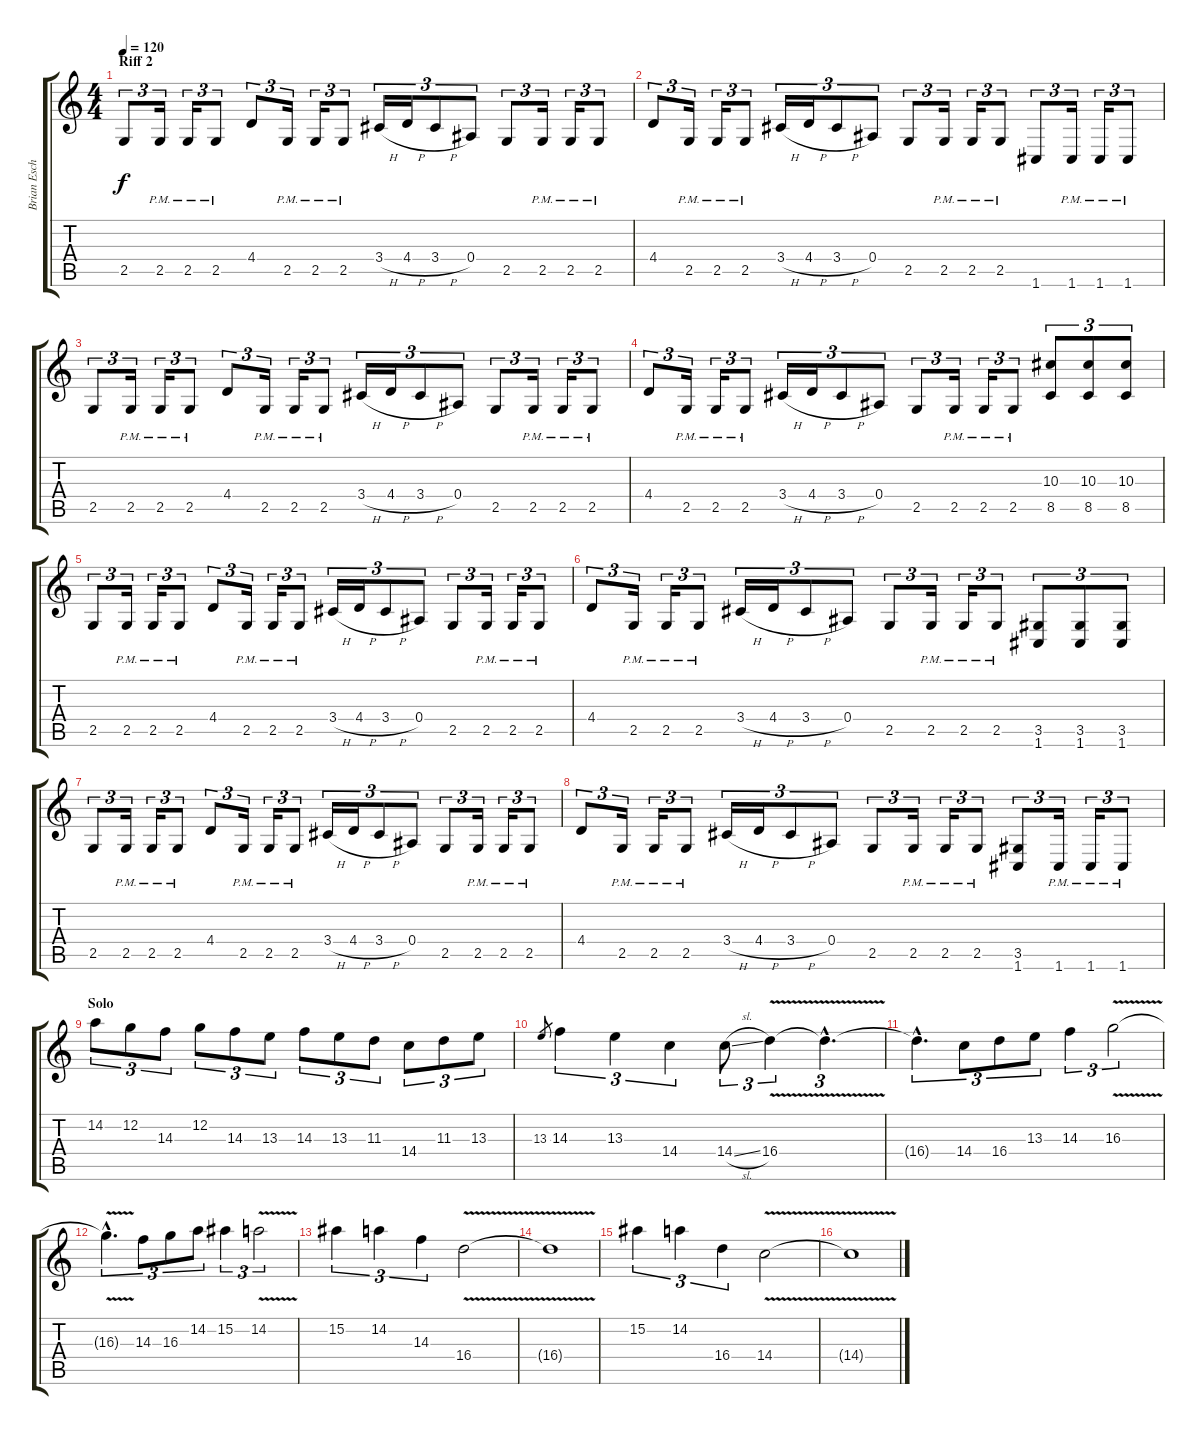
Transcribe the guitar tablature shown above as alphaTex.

\track ("Brian Eschbach (Lead Guitar)" "Brian Esch") {instrument distortionguitar}
\staff {score tabs}
\tuning (C4 G3 Eb3 Bb2 F2 C2) {hide}
\ts (4 4)
\section ("" "Riff 2")
\tempo 120
\clef g2
\ks c
2.5.8{tu (3 2) dy f} 2.5{pm}.16{tu (3 2)} 2.5{pm}.16{tu (3 2)} 2.5{pm}.8{tu (3 2)} 4.4.8{tu (3 2)} 2.5{pm}.16{tu (3 2)} 2.5{pm}.16{tu (3 2)} 2.5{pm}.8{tu (3 2)} 3.4{h}.16{tu (3 2)} 4.4{h}.16{tu (3 2)} 3.4{h}.8{tu (3 2)} 0.4.8{tu (3 2)} 2.5.8{tu (3 2)} 2.5{pm}.16{tu (3 2)} 2.5{pm}.16{tu (3 2)} 2.5{pm}.8{tu (3 2)} |
4.4.8{tu (3 2)} 2.5{pm}.16{tu (3 2)} 2.5{pm}.16{tu (3 2)} 2.5{pm}.8{tu (3 2)} 3.4{h}.16{tu (3 2)} 4.4{h}.16{tu (3 2)} 3.4{h}.8{tu (3 2)} 0.4.8{tu (3 2)} 2.5.8{tu (3 2)} 2.5{pm}.16{tu (3 2)} 2.5{pm}.16{tu (3 2)} 2.5{pm}.8{tu (3 2)} 1.6.8{tu (3 2)} 1.6{pm}.16{tu (3 2)} 1.6{pm}.16{tu (3 2)} 1.6{pm}.8{tu (3 2)} |
2.5.8{tu (3 2)} 2.5{pm}.16{tu (3 2)} 2.5{pm}.16{tu (3 2)} 2.5{pm}.8{tu (3 2)} 4.4.8{tu (3 2)} 2.5{pm}.16{tu (3 2)} 2.5{pm}.16{tu (3 2)} 2.5{pm}.8{tu (3 2)} 3.4{h}.16{tu (3 2)} 4.4{h}.16{tu (3 2)} 3.4{h}.8{tu (3 2)} 0.4.8{tu (3 2)} 2.5.8{tu (3 2)} 2.5{pm}.16{tu (3 2)} 2.5{pm}.16{tu (3 2)} 2.5{pm}.8{tu (3 2)} |
4.4.8{tu (3 2)} 2.5{pm}.16{tu (3 2)} 2.5{pm}.16{tu (3 2)} 2.5{pm}.8{tu (3 2)} 3.4{h}.16{tu (3 2)} 4.4{h}.16{tu (3 2)} 3.4{h}.8{tu (3 2)} 0.4.8{tu (3 2)} 2.5.8{tu (3 2)} 2.5{pm}.16{tu (3 2)} 2.5{pm}.16{tu (3 2)} 2.5{pm}.8{tu (3 2)} (10.3 8.5).8{tu (3 2)} (10.3 8.5).8{tu (3 2)} (10.3 8.5).8{tu (3 2)} |
2.5.8{tu (3 2)} 2.5{pm}.16{tu (3 2)} 2.5{pm}.16{tu (3 2)} 2.5{pm}.8{tu (3 2)} 4.4.8{tu (3 2)} 2.5{pm}.16{tu (3 2)} 2.5{pm}.16{tu (3 2)} 2.5{pm}.8{tu (3 2)} 3.4{h}.16{tu (3 2)} 4.4{h}.16{tu (3 2)} 3.4{h}.8{tu (3 2)} 0.4.8{tu (3 2)} 2.5.8{tu (3 2)} 2.5{pm}.16{tu (3 2)} 2.5{pm}.16{tu (3 2)} 2.5{pm}.8{tu (3 2)} |
4.4.8{tu (3 2)} 2.5{pm}.16{tu (3 2)} 2.5{pm}.16{tu (3 2)} 2.5{pm}.8{tu (3 2)} 3.4{h}.16{tu (3 2)} 4.4{h}.16{tu (3 2)} 3.4{h}.8{tu (3 2)} 0.4.8{tu (3 2)} 2.5.8{tu (3 2)} 2.5{pm}.16{tu (3 2)} 2.5{pm}.16{tu (3 2)} 2.5{pm}.8{tu (3 2)} (3.5 1.6).8{tu (3 2)} (3.5 1.6).8{tu (3 2)} (3.5 1.6).8{tu (3 2)} |
2.5.8{tu (3 2)} 2.5{pm}.16{tu (3 2)} 2.5{pm}.16{tu (3 2)} 2.5{pm}.8{tu (3 2)} 4.4.8{tu (3 2)} 2.5{pm}.16{tu (3 2)} 2.5{pm}.16{tu (3 2)} 2.5{pm}.8{tu (3 2)} 3.4{h}.16{tu (3 2)} 4.4{h}.16{tu (3 2)} 3.4{h}.8{tu (3 2)} 0.4.8{tu (3 2)} 2.5.8{tu (3 2)} 2.5{pm}.16{tu (3 2)} 2.5{pm}.16{tu (3 2)} 2.5{pm}.8{tu (3 2)} |
4.4.8{tu (3 2)} 2.5{pm}.16{tu (3 2)} 2.5{pm}.16{tu (3 2)} 2.5{pm}.8{tu (3 2)} 3.4{h}.16{tu (3 2)} 4.4{h}.16{tu (3 2)} 3.4{h}.8{tu (3 2)} 0.4.8{tu (3 2)} 2.5.8{tu (3 2)} 2.5{pm}.16{tu (3 2)} 2.5{pm}.16{tu (3 2)} 2.5{pm}.8{tu (3 2)} (3.5 1.6).8{tu (3 2)} 1.6{pm}.16{tu (3 2)} 1.6{pm}.16{tu (3 2)} 1.6{pm}.8{tu (3 2)} |
\section ("" "Solo")
14.2.8{tu (3 2) balance 8} 12.2.8{tu (3 2)} 14.3.8{tu (3 2)} 12.2.8{tu (3 2)} 14.3.8{tu (3 2)} 13.3.8{tu (3 2)} 14.3.8{tu (3 2)} 13.3.8{tu (3 2)} 11.3.8{tu (3 2)} 14.4.8{tu (3 2)} 11.3.8{tu (3 2)} 13.3.8{tu (3 2)} |
13.3.8{gr} 14.3.4{tu (3 2)} 13.3.4{tu (3 2)} 14.4.4{tu (3 2)} 14.4{sl}.8{tu (3 2)} 16.4{v}.4{tu (3 2)} 16.4{hac t}.4{d tu (3 2)} |
16.4{hac t}.4{d tu (3 2)} 14.4.8{tu (3 2)} 16.4.8{tu (3 2)} 13.3.8{tu (3 2)} 14.3.4{tu (3 2)} 16.3{v}.2{tu (3 2)} |
16.3{hac t}.4{d tu (3 2)} 14.3.8{tu (3 2)} 16.3.8{tu (3 2)} 14.2.8{tu (3 2)} 15.2.4{tu (3 2)} 14.2{v}.2{tu (3 2)} |
15.2.4{tu (3 2)} 14.2.4{tu (3 2)} 14.3.4{tu (3 2)} 16.4{v}.2 |
16.4{t}.1 |
15.2.4{tu (3 2)} 14.2.4{tu (3 2)} 16.4.4{tu (3 2)} 14.4{v}.2 |
14.4{t}.1
